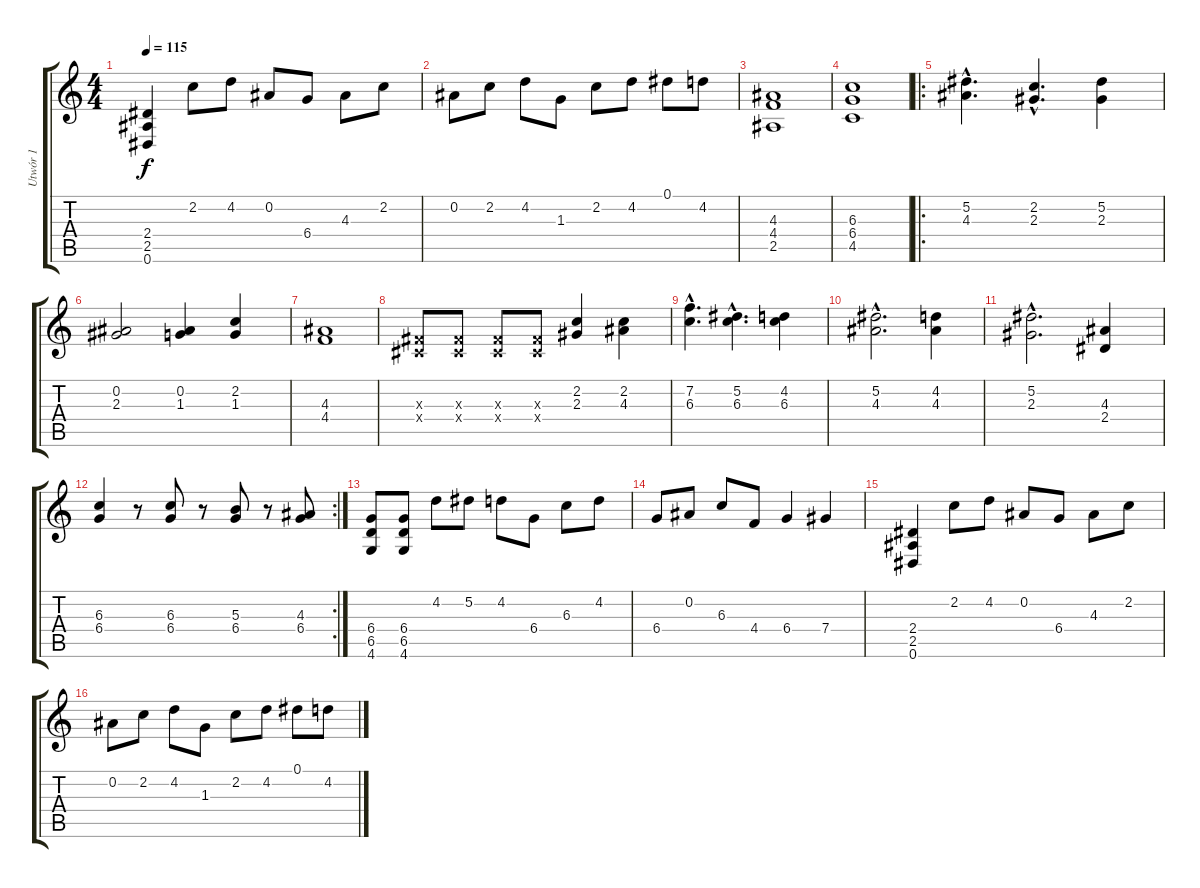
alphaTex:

\track ("Utwór 1" "Utwór 1") {instrument distortionguitar}
\staff {score tabs}
\tuning (Eb4 Bb3 Gb3 Db3 Ab2 Eb2) {hide}
\ts (4 4)
\tempo 115
\clef g2
\ks c
(2.4 2.5 0.6).4{dy f} 2.2.8 4.2.8 0.2.8 6.4.8 4.3.8 2.2.8 |
0.2.8 2.2.8 4.2.8 1.3.8 2.2.8 4.2.8 0.1.8 4.2.8 |
(4.3 4.4 2.5).1 |
(6.3 6.4 4.5).1 |
\ro
(5.2{hac} 4.3{hac}).4{d} (2.2{hac} 2.3{hac}).4{d} (5.2 2.3).4 |
(0.2 2.3).2 (0.2 1.3).4 (2.2 1.3).4 |
(4.3 4.4).1 |
(0.3{x} 0.4{x}).8 (0.3{x} 0.4{x}).8 (0.3{x} 0.4{x}).8 (0.3{x} 0.4{x}).8 (2.2 2.3).4 (2.2 4.3).4 |
(7.2{hac} 6.3{hac}).4{d} (5.2{hac} 6.3{hac}).4{d} (4.2 6.3).4 |
(5.2{hac} 4.3{hac}).2{d} (4.2 4.3).4 |
(5.2{hac} 2.3{hac}).2{d} (4.3 2.4).4 |
\rc 2
(6.3 6.4).4 r.8 (6.3 6.4).8 r.8 (5.3 6.4).8 r.8 (4.3 6.4).8 |
(6.4 6.5 4.6).8 (6.4 6.5 4.6).8 4.2.8 5.2.8 4.2.8 6.4.8 6.3.8 4.2.8 |
6.4.8 0.2.8 6.3.8 4.4.8 6.4.4 7.4.4 |
(2.4 2.5 0.6).4 2.2.8 4.2.8 0.2.8 6.4.8 4.3.8 2.2.8 |
0.2.8 2.2.8 4.2.8 1.3.8 2.2.8 4.2.8 0.1.8 4.2.8
